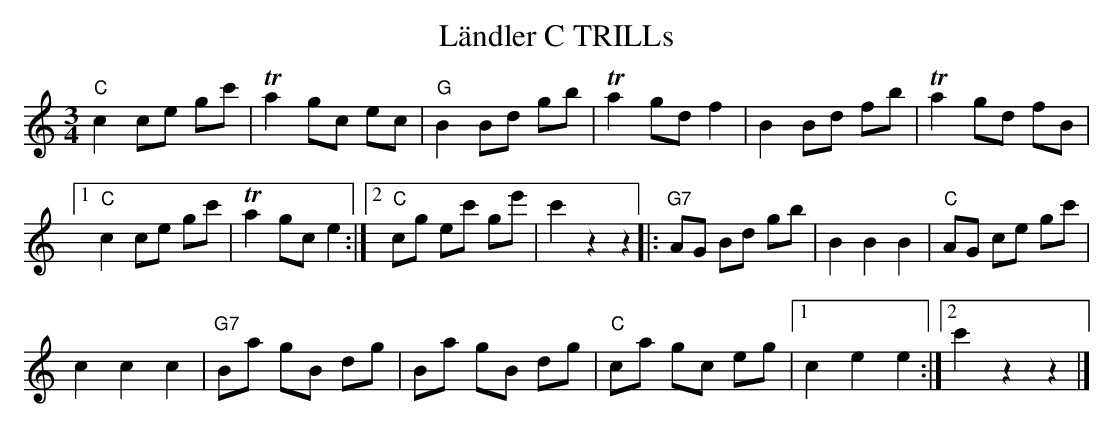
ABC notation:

X:1
T:Ländler C TRILLs
M:3/4
L:1/8
K:C
"C"c2 ce gc' | Ta2 gc ec | "G"B2 Bd gb | Ta2 gd f2 | B2 Bd fb | Ta2 gd fB |1
"C"c2 ce gc' | Ta2 gc e2 :|2 "C"cg ec' ge' | c'2 z2z2 |: "G7"AG Bd gb | B2B2B2 | "C"AG ce gc' |
c2c2c2 | "G7"Ba gB dg | Ba gB dg | "C"ca gc eg |1 c2e2e2 :|2 c'2 z2z2 |]
